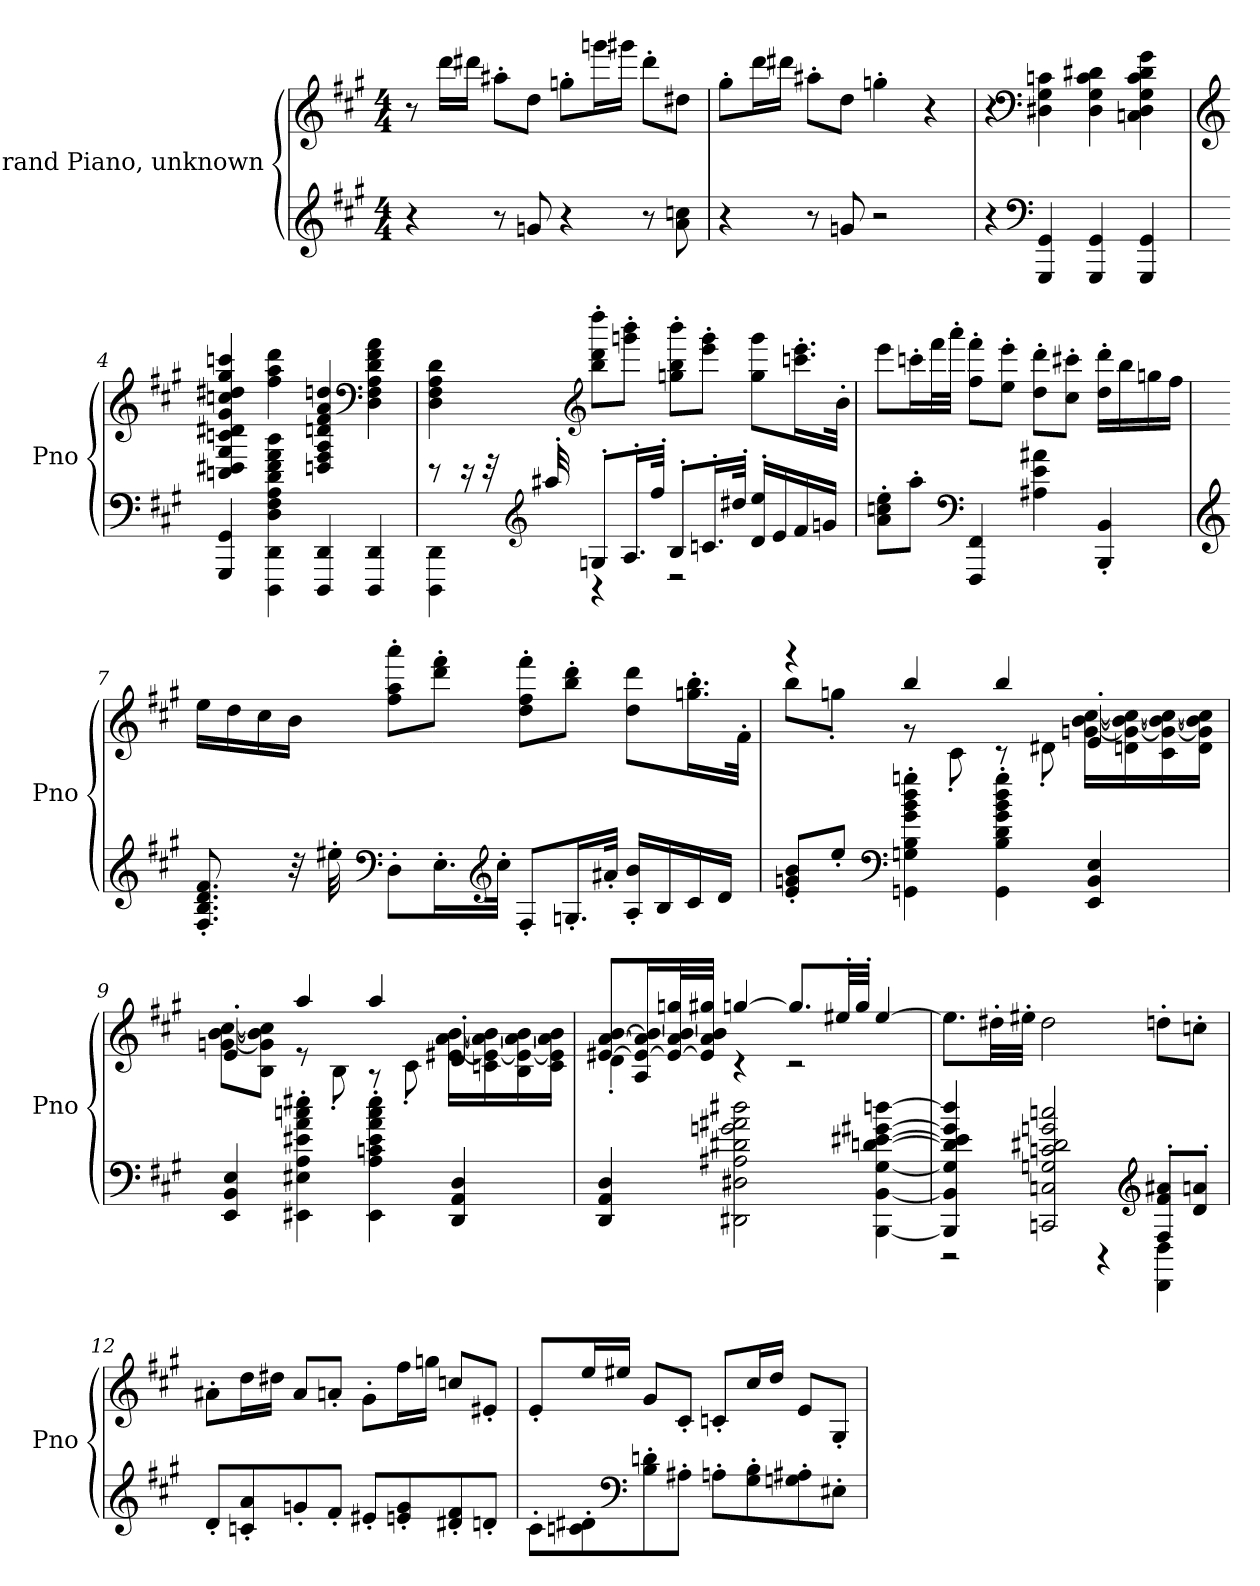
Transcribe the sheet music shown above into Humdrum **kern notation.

**kern	**kern
*part1	*part1
*staff2	*staff1
*I"Grand Piano, unknown	*
*I'Pno	*
*clefG2	*clefG2
*k[f#c#g#]	*k[f#c#g#]
*M4/4	*M4/4
*MM120	*MM120
=1	=1
4r	8r
.	16ddd\LL
.	16ddd#X\JJ
8r	8aa#X'\L
8gn/	8dd\J
4r	8ggn'\L
.	16gggn\L
.	16ggg#X\JJ
8r	8ddd#'\L
8a\ 8ccn\	8dd#X\J
=2	=2
4r	8gg#'\L
.	16ddd\L
.	16ddd#X\JJ
8r	8aa#X'\L
8gn/	8dd\J
2r	4ggn'\
.	4r
=3	=3
4r	4r
*clefF4	*clefF4
4GGG#/ 4GG#/	4D#X\ 4G#\ 4cn\
4GGG#/ 4GG#/	4D#\ 4G#\ 4c\ 4d#X\
4GGG#/ 4GG#/	4Cn\ 4D#\ 4G#\ 4c\ 4d#\ 4g#\
!!LO:LB:g=z
=4	=4
*	*clefG2
4GGG#/ 4GG#/	4Cn/ 4D#X/ 4G#/ 4cn/ 4d#X/ 4g#/ 4ccn/ 4dd#X/ 4gg#/ 4cccn/
4DDD\ 4DD\ 4D\ 4F#\ 4A\ 4d\ 4f#\ 4a\ 4dd\	4ff#\ 4aa\ 4ddd\
4DDD/ 4DD/	4Dn/ 4F#/ 4A/ 4dn/ 4f#/ 4a/ 4ddn/
*	*clefF4
4DDD/ 4DD/	4D\ 4F#\ 4A\ 4d\ 4f#\ 4a\
=5	=5
*^	*
8r	4DDD\ 4DD\	4D\ 4F#\ 4A\ 4d\
16r	.	.
32r	.	.
*clefG2	*	*
32aa#X'/	.	.
*	*	*clefG2
8Gn'/L	4r	8bb\' 8ddd\' 8dddd\'L
16.A'/L	.	8gggn\' 8bbb\'J
32ff#'/JJk	.	.
8B'/L	2r	8ggn\' 8bb\' 8bbb\'L
16.cn'/L	.	8eee\' 8ggg\'J
32dd#X'/JJk	.	.
16d/' 16ee/'LL	.	8gg\ 8ggg\L
16e/	.	.
16f#/	.	16.cccn\' 16.eee\'L
16gn/JJ	.	.
.	.	32b'\JJk
*v	*v	*
!!LO:LB:g=z
=6	=6
8a\' 8ccn\' 8ee\'L	8eee\L
8aa'\J	16cccn'\L
.	32fff#\L
.	32aaa'\JJJ
*clefF4	*
4FFF#/ 4FF#/	8ff#\' 8fff#\'L
.	8ee\' 8eee\'J
4A#X\ 4e\ 4a#X\	8dd\' 8ddd\'L
.	8cc#\' 8ccc#X\'J
4BBB/' 4BB/'	16dd\' 16ddd\'LL
.	16bb\
.	16ggn\
.	16ff#\JJ
=7	=7
*clefG2	*
8.F#/' 8.B/' 8.d/' 8.f#/'	16ee\LL
.	16dd\
.	16cc#\
32r	16b\JJ
32ee#X'\	.
*clefF4	*
8D'\L	8ff#\' 8aa\' 8aaa\'L
16.E'\L	8ddd\' 8fff#\'J
*clefG2	*
32cc#'\JJk	.
8F#'/L	8dd\' 8ff#\' 8fff#\'L
16.Gn'/L	8bb\' 8ddd\'J
32a#X'/JJk	.
16A/' 16b/'LL	8dd\ 8ddd\L
16B/	.
16c#/	16.ggn\' 16.bb\'L
16d/JJ	.
.	32f#'\JJk
!!LO:LB:g=z
=8	=8
*	*^
8e/' 8gn/' 8b/'L	4r	8bb\L
8ee'/J	.	8ggn'\J
*clefF4	*	*
4GGn\' 4Gn\' 4B\' 4g\' 4b\' 4dd\' 4ggn\'	4bb/	8r
.	.	8c#'\
4GG\' 4B\' 4d\' 4g\' 4b\' 4dd\' 4gg\'	4bb/	8r
.	.	8d#X'\
4EE/ 4BB/ 4E/	4e'/	[16gn\ [16b\ [16cc#\LL
.	.	16dn\ 16g\_ 16b\_ 16cc#\_
.	.	16c#\ 16g\_ 16b\_ 16cc#\_
.	.	16d\ 16g\] 16b\] 16cc#\]JJ
=9	=9	=9
4EE/ 4BB/ 4E/	4e'/	[8gn\ [8b\ [8cc#\L
.	.	8B\ 8g\] 8b\] 8cc#\]J
4EE#X\' 4E#X\' 4A\' 4e#X\' 4a\' 4ccn\' 4ee#X\'	4aa/	8r
.	.	8B'\
4EE#\' 4A\' 4cn\' 4e#\' 4a\' 4cc\' 4ee#\'	4aa/	8r
.	.	8c#'\
4DD/ 4AA/ 4D/	4d'/	[16e#X\ [16a\ [16b\LL
.	.	16cn\ 16e#\_ 16a\_ 16b\_
.	.	16B\ 16e#\_ 16a\_ 16b\_
.	.	16c\ 16e#\] 16a\] 16b\]JJ
!!LO:LB:g=z	!!
=10	=10	=10
4DD/ 4AA/ 4D/	[8e#X/ [8a/ [8b/L	4d'\
.	16A/ 16e#/_ 16a/_ 16b/_L	.
.	32e#/_ 32a/_ 32b/_ 32ggn/L	.
.	32e#/] 32a/] 32b/] 32gg#X/JJJ	.
2DD#X\ 2D#X\ 2A#X\ 2d#X\ 2gn\ 2a#X\ 2dd#X\	[4ggn/	4r
.	8.gg/L]	2r
.	32ee#X'/LL	.
.	32gg'/JJJ	.
[4BBB\ [4BB\ [4G#\ [4dn\ [4e#X\ [4g#X\ [4ddn\	[4ee#/	.
*	*v	*v
=11	=11
*^	*
4BBB/] 4BB/] 4G#/] 4d/] 4e#/] 4g#/] 4dd/]	2r	8.ee#\L]
.	.	32dd#X'\LL
.	.	32ee#X'\JJJ
2CCn/ 2Cn/ 2Gn/ 2cn/ 2d#X/ 2gn/ 2ccn/	.	2dd#\
.	4r	.
*clefG2	*	*
8F#/' 8f#/' 8a#X/'L	4DD\ 4D\	8ddn'\L
8d#/' 8an/'J	.	8ccn'\J
*v	*v	*
!!LO:PB:g=z
=12	=12
8d'/L	8a#X'\L
8cn/' 8a/'	16dd\L
.	16dd#X\JJ
8gn'/	8a#/L
8f#'/J	8an'/J
8e#X'/L	8g#'\L
8en/' 8g/'	16ff#\L
.	16ggn\JJ
8d#X/' 8f#/'	8ccn/L
8dn'/J	8e#X'/J
=13	=13
8c#'\L	8e'/L
8cn\' 8d#X\'	16ee/L
.	16ee#X/JJ
*clefF4	*
8B\' 8dn\'	8g#/L
8A#X'\J	8c#'/J
8An'\L	8cn'/L
8G#\' 8B\'	16cc#/L
.	16dd/JJ
8Gn\' 8A#X\'	8e/L
8E#X'\J	8G#'/J
=	=
*-	*-
